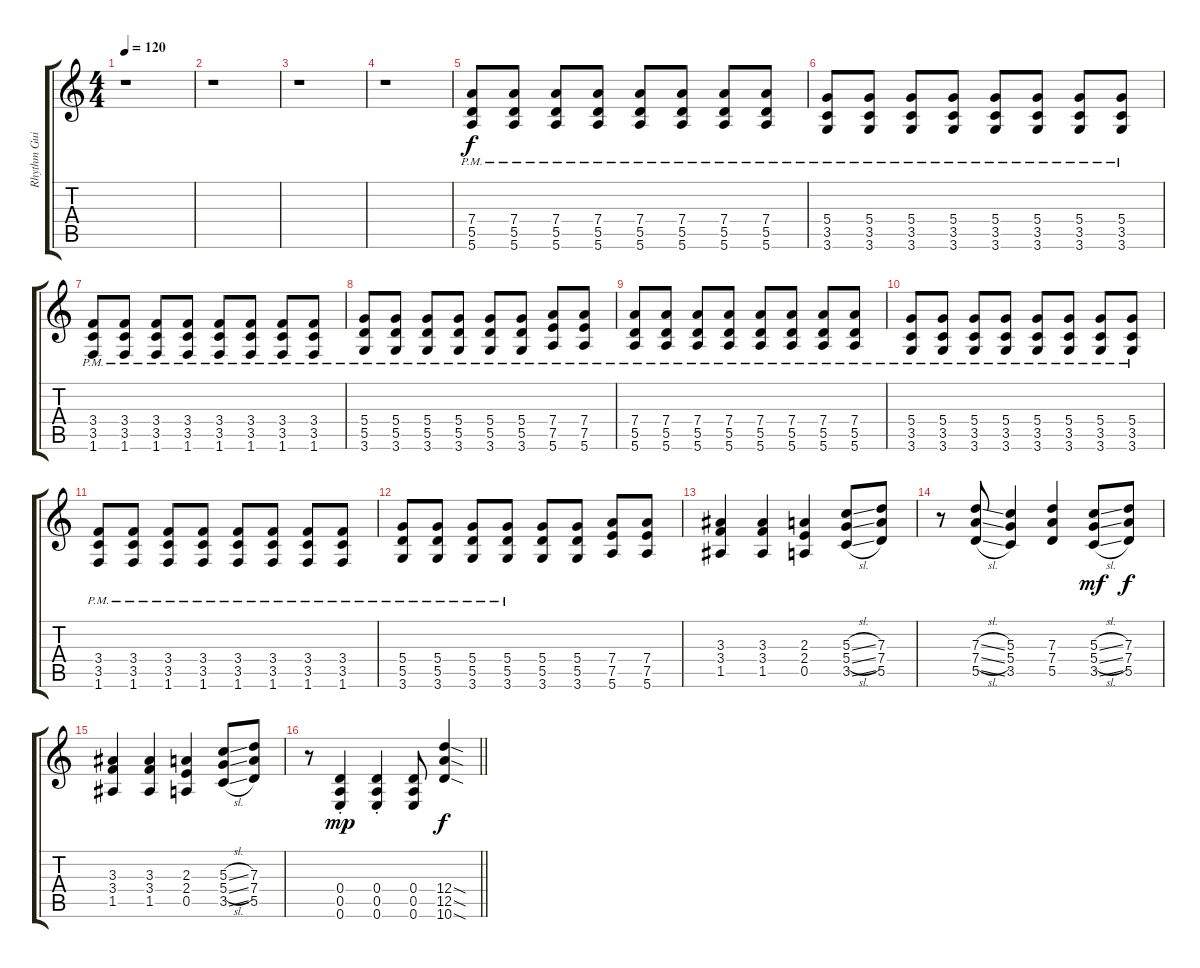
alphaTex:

\track ("Rhythm Guitar" "Rhythm Gui") {instrument overdrivenguitar}
\staff {score tabs}
\tuning (E4 B3 G3 D3 A2 E2) {hide}
\ts (4 4)
\tempo 120
\clef g2
\ks c
r.1{dy f} |
r.1 |
r.1 |
r.1 |
(7.4{pm} 5.5{pm} 5.6{pm}).8 (7.4{pm} 5.5{pm} 5.6{pm}).8 (7.4{pm} 5.5{pm} 5.6{pm}).8 (7.4{pm} 5.5{pm} 5.6{pm}).8 (7.4{pm} 5.5{pm} 5.6{pm}).8 (7.4{pm} 5.5{pm} 5.6{pm}).8 (7.4{pm} 5.5{pm} 5.6{pm}).8 (7.4{pm} 5.5{pm} 5.6{pm}).8 |
(5.4{pm} 3.5{pm} 3.6{pm}).8 (5.4{pm} 3.5{pm} 3.6{pm}).8 (5.4{pm} 3.5{pm} 3.6{pm}).8 (5.4{pm} 3.5{pm} 3.6{pm}).8 (5.4{pm} 3.5{pm} 3.6{pm}).8 (5.4{pm} 3.5{pm} 3.6{pm}).8 (5.4{pm} 3.5{pm} 3.6{pm}).8 (5.4{pm} 3.5{pm} 3.6{pm}).8 |
(3.4{pm} 3.5{pm} 1.6{pm}).8 (3.4{pm} 3.5{pm} 1.6{pm}).8 (3.4{pm} 3.5{pm} 1.6{pm}).8 (3.4{pm} 3.5{pm} 1.6{pm}).8 (3.4{pm} 3.5{pm} 1.6{pm}).8 (3.4{pm} 3.5{pm} 1.6{pm}).8 (3.4{pm} 3.5{pm} 1.6{pm}).8 (3.4{pm} 3.5{pm} 1.6{pm}).8 |
(5.4{pm} 5.5{pm} 3.6{pm}).8 (5.4{pm} 5.5{pm} 3.6{pm}).8 (5.4{pm} 5.5{pm} 3.6{pm}).8 (5.4{pm} 5.5{pm} 3.6{pm}).8 (5.4{pm} 5.5{pm} 3.6{pm}).8 (5.4{pm} 5.5{pm} 3.6{pm}).8 (7.4{pm} 7.5{pm} 5.6{pm}).8 (7.4{pm} 7.5{pm} 5.6{pm}).8 |
(7.4{pm} 5.5{pm} 5.6{pm}).8 (7.4{pm} 5.5{pm} 5.6{pm}).8 (7.4{pm} 5.5{pm} 5.6{pm}).8 (7.4{pm} 5.5{pm} 5.6{pm}).8 (7.4{pm} 5.5{pm} 5.6{pm}).8 (7.4{pm} 5.5{pm} 5.6{pm}).8 (7.4{pm} 5.5{pm} 5.6{pm}).8 (7.4{pm} 5.5{pm} 5.6{pm}).8 |
(5.4{pm} 3.5{pm} 3.6{pm}).8 (5.4{pm} 3.5{pm} 3.6{pm}).8 (5.4{pm} 3.5{pm} 3.6{pm}).8 (5.4{pm} 3.5{pm} 3.6{pm}).8 (5.4{pm} 3.5{pm} 3.6{pm}).8 (5.4{pm} 3.5{pm} 3.6{pm}).8 (5.4{pm} 3.5{pm} 3.6{pm}).8 (5.4{pm} 3.5{pm} 3.6{pm}).8 |
(3.4{pm} 3.5{pm} 1.6{pm}).8 (3.4{pm} 3.5{pm} 1.6{pm}).8 (3.4{pm} 3.5{pm} 1.6{pm}).8 (3.4{pm} 3.5{pm} 1.6{pm}).8 (3.4{pm} 3.5{pm} 1.6{pm}).8 (3.4{pm} 3.5{pm} 1.6{pm}).8 (3.4{pm} 3.5{pm} 1.6{pm}).8 (3.4{pm} 3.5{pm} 1.6{pm}).8 |
(5.4{pm} 5.5{pm} 3.6{pm}).8 (5.4{pm} 5.5{pm} 3.6{pm}).8 (5.4{pm} 5.5{pm} 3.6{pm}).8 (5.4{pm} 5.5{pm} 3.6{pm}).8 (5.4 5.5 3.6).8 (5.4 5.5 3.6).8 (7.4 7.5 5.6).8 (7.4 7.5 5.6).8 |
(3.3 3.4 1.5).4 (3.3 3.4 1.5).4 (2.3 2.4 0.5).4 (5.3{sl} 5.4{sl} 3.5{sl}).8 (7.3 7.4 5.5).8 |
r.8 (7.3{sl} 7.4{sl} 5.5{sl}).8 (5.3 5.4 3.5).4 (7.3 7.4 5.5).4 (5.3{sl} 5.4{sl} 3.5{sl}).8{dy mf} (7.3 7.4 5.5).8{dy f} |
(3.3 3.4 1.5).4 (3.3 3.4 1.5).4 (2.3 2.4 0.5).4 (5.3{sl} 5.4{sl} 3.5{sl}).8 (7.3 7.4 5.5).8 |
\barLineRight lightlight
r.8 (0.4{st} 0.5{st} 0.6{st}).4{dy mp} (0.4{st} 0.5{st} 0.6{st}).4 (0.4 0.5 0.6).8 (12.4{sod} 12.5{sod} 10.6{sod}).4{dy f}
